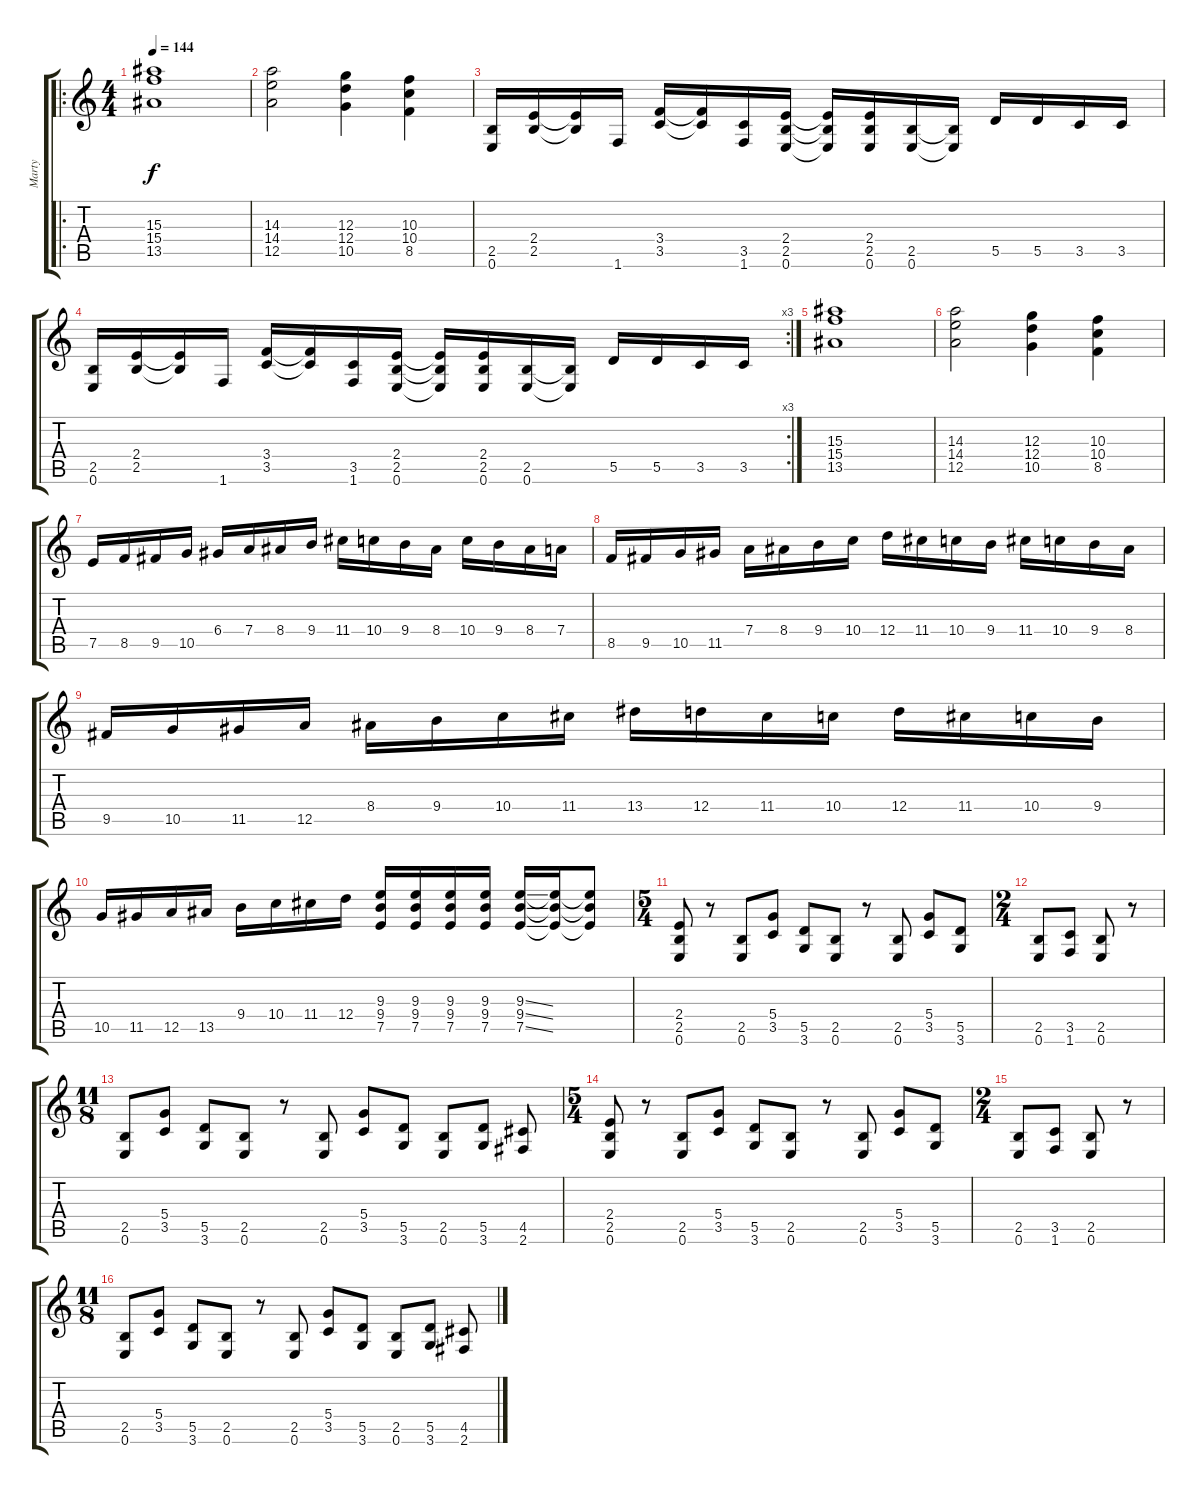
\track ("Marty" "Marty") {instrument distortionguitar}
\staff {score tabs}
\tuning (E4 B3 G3 D3 A2 E2) {hide}
\ro
\ts (4 4)
\tempo 144
\clef g2
\ks c
(15.3 15.4 13.5).1{dy f instrument distortionguitar} |
(14.3 14.4 12.5).2 (12.3 12.4 10.5).4 (10.3 10.4 8.5).4 |
(2.5 0.6).16 (2.4 2.5).16 (2.4{t} 2.5{t}).16 1.6.16 (3.4 3.5).16 (3.4{t} 3.5{t}).16 (3.5 1.6).16 (2.4 2.5 0.6).16 (2.4{t} 2.5{t} 0.6{t}).16 (2.4 2.5 0.6).16 (2.5 0.6).16 (2.5{t} 0.6{t}).16 5.5.16 5.5.16 3.5.16 3.5.16 |
\rc 3
(2.5 0.6).16 (2.4 2.5).16 (2.4{t} 2.5{t}).16 1.6.16 (3.4 3.5).16 (3.4{t} 3.5{t}).16 (3.5 1.6).16 (2.4 2.5 0.6).16 (2.4{t} 2.5{t} 0.6{t}).16 (2.4 2.5 0.6).16 (2.5 0.6).16 (2.5{t} 0.6{t}).16 5.5.16 5.5.16 3.5.16 3.5.16 |
(15.3 15.4 13.5).1 |
(14.3 14.4 12.5).2 (12.3 12.4 10.5).4 (10.3 10.4 8.5).4 |
7.5.16 8.5.16 9.5.16 10.5.16 6.4.16 7.4.16 8.4.16 9.4.16 11.4.16 10.4.16 9.4.16 8.4.16 10.4.16 9.4.16 8.4.16 7.4.16 |
8.5.16 9.5.16 10.5.16 11.5.16 7.4.16 8.4.16 9.4.16 10.4.16 12.4.16 11.4.16 10.4.16 9.4.16 11.4.16 10.4.16 9.4.16 8.4.16 |
9.5.16 10.5.16 11.5.16 12.5.16 8.4.16 9.4.16 10.4.16 11.4.16 13.4.16 12.4.16 11.4.16 10.4.16 12.4.16 11.4.16 10.4.16 9.4.16 |
10.5.16 11.5.16 12.5.16 13.5.16 9.4.16 10.4.16 11.4.16 12.4.16 (9.3 9.4 7.5).16 (9.3 9.4 7.5).16 (9.3 9.4 7.5).16 (9.3 9.4 7.5).16 (9.3{ss} 9.4{ss} 7.5{ss}).16 (9.3{t} 9.4{t} 7.5{t}).16 (9.3{t} 9.4{t} 7.5{t}).8 |
\ts (5 4)
(2.4 2.5 0.6).8 r.8 (2.5 0.6).8 (5.4 3.5).8 (5.5 3.6).8 (2.5 0.6).8 r.8 (2.5 0.6).8 (5.4 3.5).8 (5.5 3.6).8 |
\ts (2 4)
(2.5 0.6).8 (3.5 1.6).8 (2.5 0.6).8 r.8 |
\ts (11 8)
(2.5 0.6).8 (5.4 3.5).8 (5.5 3.6).8 (2.5 0.6).8 r.8 (2.5 0.6).8 (5.4 3.5).8 (5.5 3.6).8 (2.5 0.6).8 (5.5 3.6).8 (4.5 2.6).8 |
\ts (5 4)
(2.4 2.5 0.6).8 r.8 (2.5 0.6).8 (5.4 3.5).8 (5.5 3.6).8 (2.5 0.6).8 r.8 (2.5 0.6).8 (5.4 3.5).8 (5.5 3.6).8 |
\ts (2 4)
(2.5 0.6).8 (3.5 1.6).8 (2.5 0.6).8 r.8 |
\ts (11 8)
(2.5 0.6).8 (5.4 3.5).8 (5.5 3.6).8 (2.5 0.6).8 r.8 (2.5 0.6).8 (5.4 3.5).8 (5.5 3.6).8 (2.5 0.6).8 (5.5 3.6).8 (4.5 2.6).8
